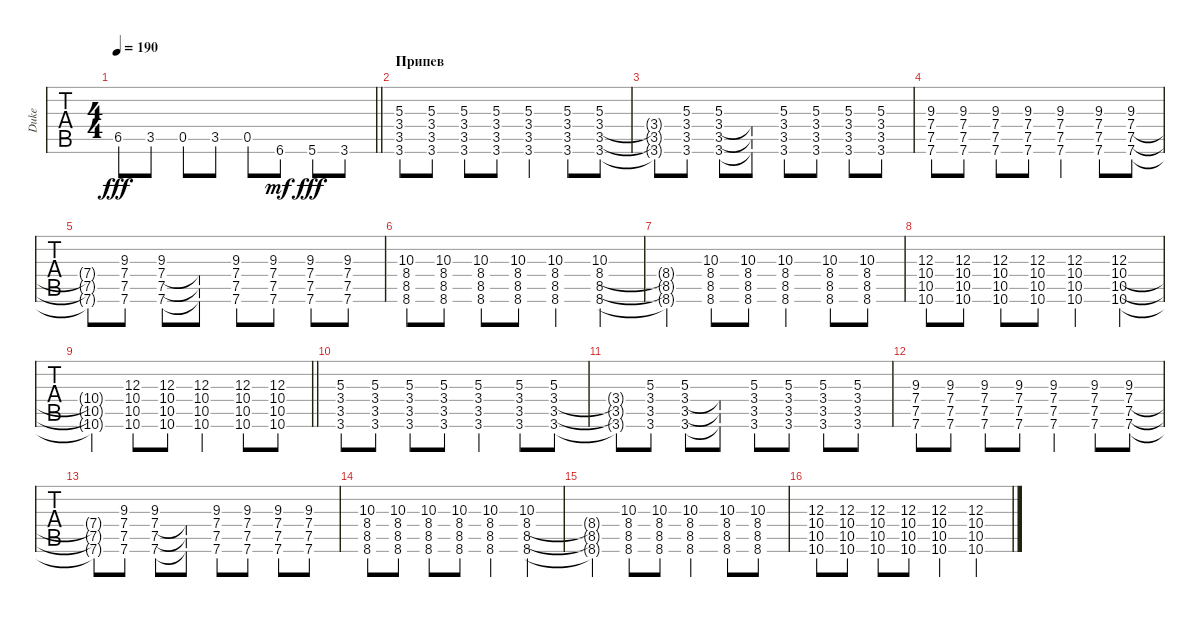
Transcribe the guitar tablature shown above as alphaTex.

\track ("Duke" "Duke") {instrument distortionguitar}
\staff {tabs}
\tuning (Db4 Ab3 E3 B2 Gb2 B1) {hide}
\ts (4 4)
\tempo 190
\clef g2
\barLineRight lightlight
\ks c
6.5.8{dy fff} 3.5.8 0.5.8 3.5.8 0.5.8 6.6.8{dy mf} 5.6.8{dy fff} 3.6.8 |
\section ("" "Припев")
(5.3 3.4 3.5 3.6).8 (5.3 3.4 3.5 3.6).8 (5.3 3.4 3.5 3.6).8 (5.3 3.4 3.5 3.6).8 (5.3 3.4 3.5 3.6).4 (5.3 3.4 3.5 3.6).8 (5.3 3.4 3.5 3.6).8 |
(3.4{t} 3.5{t} 3.6{t}).8 (5.3 3.4 3.5 3.6).8 (5.3 3.4 3.5 3.6).8 (3.4{t} 3.5{t} 3.6{t}).8 (5.3 3.4 3.5 3.6).8 (5.3 3.4 3.5 3.6).8 (5.3 3.4 3.5 3.6).8 (5.3 3.4 3.5 3.6).8 |
(9.3 7.4 7.5 7.6).8 (9.3 7.4 7.5 7.6).8 (9.3 7.4 7.5 7.6).8 (9.3 7.4 7.5 7.6).8 (9.3 7.4 7.5 7.6).4 (9.3 7.4 7.5 7.6).8 (9.3 7.4 7.5 7.6).8 |
(7.4{t} 7.5{t} 7.6{t}).8 (9.3 7.4 7.5 7.6).8 (9.3 7.4 7.5 7.6).8 (7.4{t} 7.5{t} 7.6{t}).8 (9.3 7.4 7.5 7.6).8 (9.3 7.4 7.5 7.6).8 (9.3 7.4 7.5 7.6).8 (9.3 7.4 7.5 7.6).8 |
(10.3 8.4 8.5 8.6).8 (10.3 8.4 8.5 8.6).8 (10.3 8.4 8.5 8.6).8 (10.3 8.4 8.5 8.6).8 (10.3 8.4 8.5 8.6).4 (10.3 8.4 8.5 8.6).4 |
(8.4{t} 8.5{t} 8.6{t}).4 (10.3 8.4 8.5 8.6).8 (10.3 8.4 8.5 8.6).8 (10.3 8.4 8.5 8.6).4 (10.3 8.4 8.5 8.6).8 (10.3 8.4 8.5 8.6).8 |
(12.3 10.4 10.5 10.6).8 (12.3 10.4 10.5 10.6).8 (12.3 10.4 10.5 10.6).8 (12.3 10.4 10.5 10.6).8 (12.3 10.4 10.5 10.6).4 (12.3 10.4 10.5 10.6).4 |
\barLineRight lightlight
(10.4{t} 10.5{t} 10.6{t}).4 (12.3 10.4 10.5 10.6).8 (12.3 10.4 10.5 10.6).8 (12.3 10.4 10.5 10.6).4 (12.3 10.4 10.5 10.6).8 (12.3 10.4 10.5 10.6).8 |
(5.3 3.4 3.5 3.6).8 (5.3 3.4 3.5 3.6).8 (5.3 3.4 3.5 3.6).8 (5.3 3.4 3.5 3.6).8 (5.3 3.4 3.5 3.6).4 (5.3 3.4 3.5 3.6).8 (5.3 3.4 3.5 3.6).8 |
(3.4{t} 3.5{t} 3.6{t}).8 (5.3 3.4 3.5 3.6).8 (5.3 3.4 3.5 3.6).8 (3.4{t} 3.5{t} 3.6{t}).8 (5.3 3.4 3.5 3.6).8 (5.3 3.4 3.5 3.6).8 (5.3 3.4 3.5 3.6).8 (5.3 3.4 3.5 3.6).8 |
(9.3 7.4 7.5 7.6).8 (9.3 7.4 7.5 7.6).8 (9.3 7.4 7.5 7.6).8 (9.3 7.4 7.5 7.6).8 (9.3 7.4 7.5 7.6).4 (9.3 7.4 7.5 7.6).8 (9.3 7.4 7.5 7.6).8 |
(7.4{t} 7.5{t} 7.6{t}).8 (9.3 7.4 7.5 7.6).8 (9.3 7.4 7.5 7.6).8 (7.4{t} 7.5{t} 7.6{t}).8 (9.3 7.4 7.5 7.6).8 (9.3 7.4 7.5 7.6).8 (9.3 7.4 7.5 7.6).8 (9.3 7.4 7.5 7.6).8 |
(10.3 8.4 8.5 8.6).8 (10.3 8.4 8.5 8.6).8 (10.3 8.4 8.5 8.6).8 (10.3 8.4 8.5 8.6).8 (10.3 8.4 8.5 8.6).4 (10.3 8.4 8.5 8.6).4 |
(8.4{t} 8.5{t} 8.6{t}).4 (10.3 8.4 8.5 8.6).8 (10.3 8.4 8.5 8.6).8 (10.3 8.4 8.5 8.6).4 (10.3 8.4 8.5 8.6).8 (10.3 8.4 8.5 8.6).8 |
(12.3 10.4 10.5 10.6).8 (12.3 10.4 10.5 10.6).8 (12.3 10.4 10.5 10.6).8 (12.3 10.4 10.5 10.6).8 (12.3 10.4 10.5 10.6).4 (12.3 10.4 10.5 10.6).4
